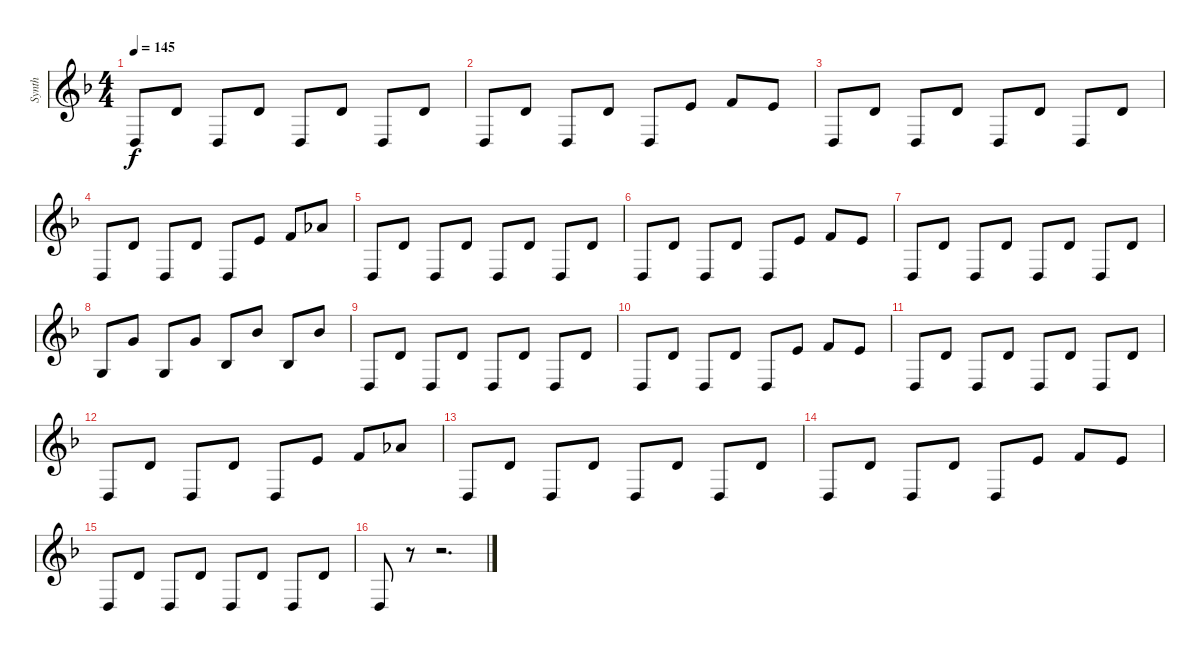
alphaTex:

\track ("Synth" "Synth") {instrument acousticbass}
\staff {score}
\tuning (E4 B3 G3 D3 A2 D2) {hide}
\ts (4 4)
\tempo 145
\clef g2
\ks f
0.6.8{dy f volume 10} 0.4.8 0.6.8 0.4.8 0.6.8 0.4.8 0.6.8 0.4.8 |
0.6.8 0.4.8 0.6.8 0.4.8 0.6.8 2.4.8 3.4.8 2.4.8 |
0.6.8 0.4.8 0.6.8 0.4.8 0.6.8 0.4.8 0.6.8 0.4.8 |
0.6.8 0.4.8 0.6.8 0.4.8 0.6.8 2.4.8 3.4.8 1.3.8 |
0.6.8 0.4.8 0.6.8 0.4.8 0.6.8 0.4.8 0.6.8 0.4.8 |
0.6.8 0.4.8 0.6.8 0.4.8 0.6.8 2.4.8 3.4.8 2.4.8 |
0.6.8 0.4.8 0.6.8 0.4.8 0.6.8 0.4.8 0.6.8 0.4.8 |
5.6.8 0.3.8 5.6.8 0.3.8 1.5.8 3.3.8 1.5.8 3.3.8 |
0.6.8 0.4.8 0.6.8 0.4.8 0.6.8 0.4.8 0.6.8 0.4.8 |
0.6.8 0.4.8 0.6.8 0.4.8 0.6.8 2.4.8 3.4.8 2.4.8 |
0.6.8 0.4.8 0.6.8 0.4.8 0.6.8 0.4.8 0.6.8 0.4.8 |
0.6.8 0.4.8 0.6.8 0.4.8 0.6.8 2.4.8 3.4.8 1.3.8 |
0.6.8 0.4.8 0.6.8 0.4.8 0.6.8 0.4.8 0.6.8 0.4.8 |
0.6.8 0.4.8 0.6.8 0.4.8 0.6.8 2.4.8 3.4.8 2.4.8 |
0.6.8 0.4.8 0.6.8 0.4.8 0.6.8 0.4.8 0.6.8 0.4.8 |
0.6.8 r.8 r.2{d}
